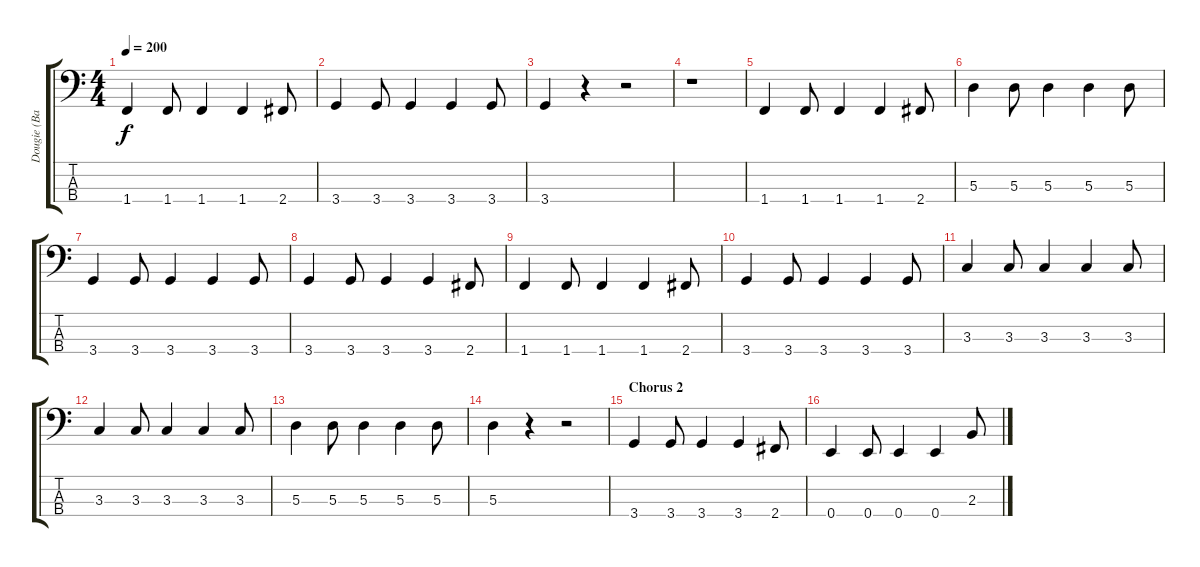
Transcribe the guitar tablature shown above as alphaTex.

\track ("Dougie (Bass)" "Dougie (Ba") {instrument electricbasspick}
\staff {score tabs}
\tuning (G2 D2 A1 E1) {hide}
\ts (4 4)
\tempo 200
\clef f4
\ks c
1.4.4{dy f} 1.4.8 1.4.4 1.4.4 2.4.8 |
3.4.4 3.4.8 3.4.4 3.4.4 3.4.8 |
3.4.4 r.4 r.2 |
r.1 |
1.4.4 1.4.8 1.4.4 1.4.4 2.4.8 |
5.3.4 5.3.8 5.3.4 5.3.4 5.3.8 |
3.4.4 3.4.8 3.4.4 3.4.4 3.4.8 |
3.4.4 3.4.8 3.4.4 3.4.4 2.4.8 |
1.4.4 1.4.8 1.4.4 1.4.4 2.4.8 |
3.4.4 3.4.8 3.4.4 3.4.4 3.4.8 |
3.3.4 3.3.8 3.3.4 3.3.4 3.3.8 |
3.3.4 3.3.8 3.3.4 3.3.4 3.3.8 |
5.3.4 5.3.8 5.3.4 5.3.4 5.3.8 |
5.3.4 r.4 r.2 |
\section ("" "Chorus 2")
3.4.4 3.4.8 3.4.4 3.4.4 2.4.8 |
0.4.4 0.4.8 0.4.4 0.4.4 2.3.8
